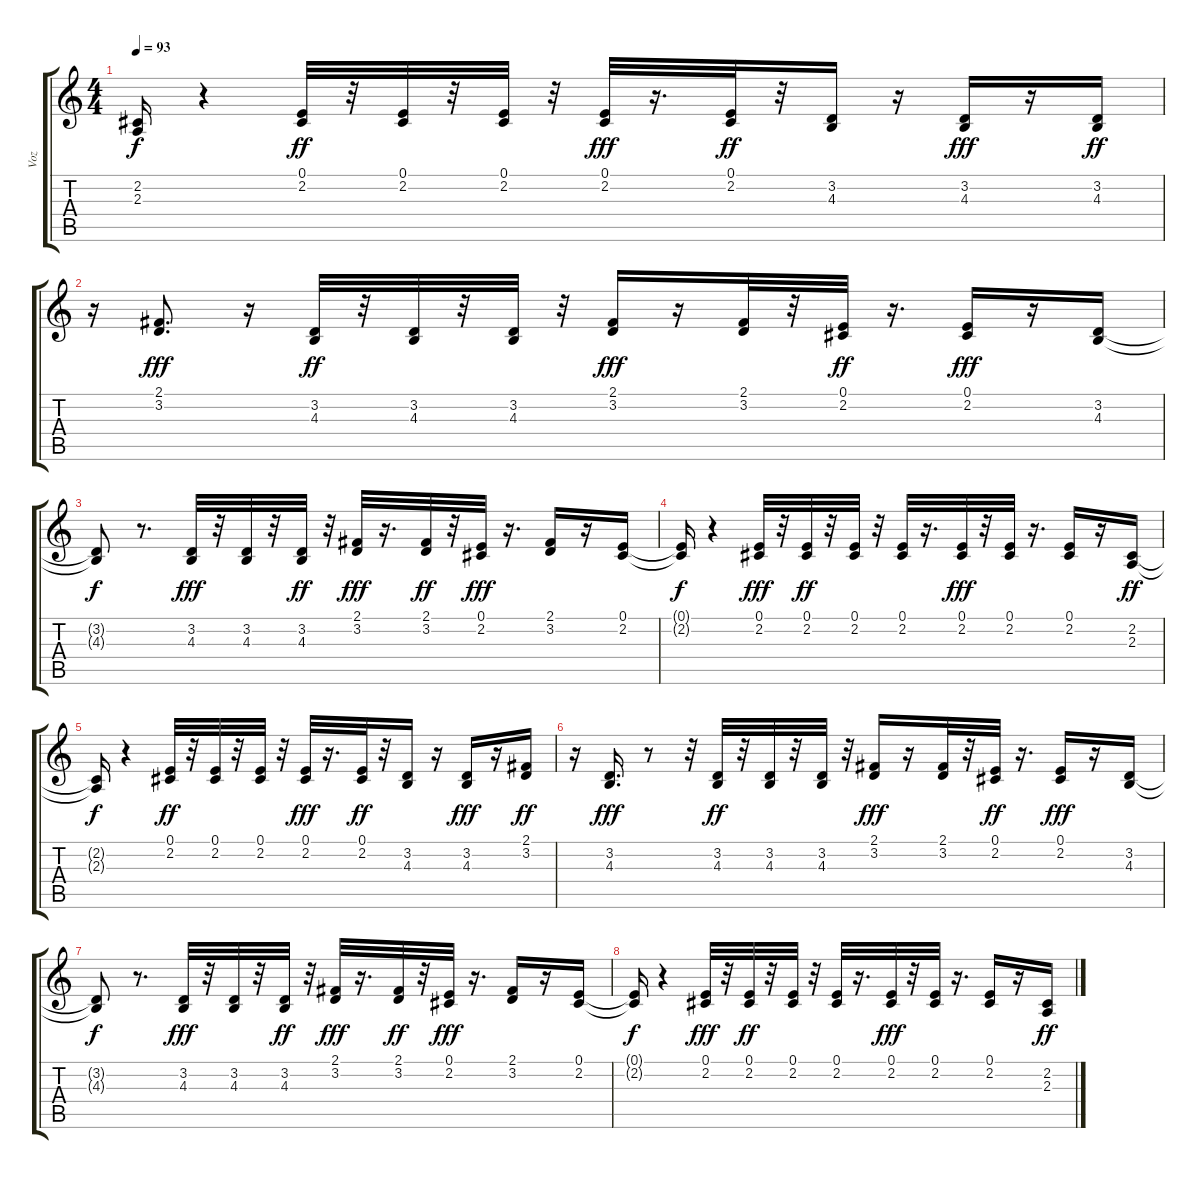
\track ("Voz" "Voz") {instrument lead6voice}
\staff {score tabs}
\tuning (E4 B3 G3 D3 A2 E2) {hide}
\ts (4 4)
\tempo 93
\clef g2
\ks c
(2.2{t} 2.3{t}).16{dy f} r.4 (0.1 2.2).32{dy ff} r.32 (0.1 2.2).32 r.32 (0.1 2.2).32 r.32 (0.1 2.2).32{dy fff} r.16{d} (0.1 2.2).32{dy ff} r.32 (3.2 4.3).16 r.16 (3.2 4.3).16{dy fff} r.16 (3.2 4.3).16{dy ff} |
r.16 (2.1 3.2).8{d dy fff} r.16 (3.2 4.3).32{dy ff} r.32 (3.2 4.3).32 r.32 (3.2 4.3).32 r.32 (2.1 3.2).16{dy fff} r.16 (2.1 3.2).32 r.32 (0.1 2.2).32{dy ff} r.16{d} (0.1 2.2).16{dy fff} r.16 (3.2 4.3).16 |
(3.2{t} 4.3{t}).8{dy f} r.8{d} (3.2 4.3).32{dy fff} r.32 (3.2 4.3).32 r.32 (3.2 4.3).32{dy ff} r.32 (2.1 3.2).32{dy fff} r.16{d} (2.1 3.2).32{dy ff} r.32 (0.1 2.2).32{dy fff} r.16{d} (2.1 3.2).16 r.16 (0.1 2.2).16 |
(0.1{t} 2.2{t}).16{dy f} r.4 (0.1 2.2).32{dy fff} r.32 (0.1 2.2).32{dy ff} r.32 (0.1 2.2).32 r.32 (0.1 2.2).32 r.16{d} (0.1 2.2).32{dy fff} r.32 (0.1 2.2).32 r.16{d} (0.1 2.2).16 r.16 (2.2 2.3).16{dy ff} |
(2.2{t} 2.3{t}).16{dy f} r.4 (0.1 2.2).32{dy ff} r.32 (0.1 2.2).32 r.32 (0.1 2.2).32 r.32 (0.1 2.2).32{dy fff} r.16{d} (0.1 2.2).32{dy ff} r.32 (3.2 4.3).16 r.16 (3.2 4.3).16{dy fff} r.16 (2.1 3.2).16{dy ff} |
r.16 (3.2 4.3).16{d dy fff} r.8 r.32 (3.2 4.3).32{dy ff} r.32 (3.2 4.3).32 r.32 (3.2 4.3).32 r.32 (2.1 3.2).16{dy fff} r.16 (2.1 3.2).32 r.32 (0.1 2.2).32{dy ff} r.16{d} (0.1 2.2).16{dy fff} r.16 (3.2 4.3).16 |
(3.2{t} 4.3{t}).8{dy f} r.8{d} (3.2 4.3).32{dy fff} r.32 (3.2 4.3).32 r.32 (3.2 4.3).32{dy ff} r.32 (2.1 3.2).32{dy fff} r.16{d} (2.1 3.2).32{dy ff} r.32 (0.1 2.2).32{dy fff} r.16{d} (2.1 3.2).16 r.16 (0.1 2.2).16 |
(0.1{t} 2.2{t}).16{dy f} r.4 (0.1 2.2).32{dy fff} r.32 (0.1 2.2).32{dy ff} r.32 (0.1 2.2).32 r.32 (0.1 2.2).32 r.16{d} (0.1 2.2).32{dy fff} r.32 (0.1 2.2).32 r.16{d} (0.1 2.2).16 r.16 (2.2 2.3).16{dy ff}
